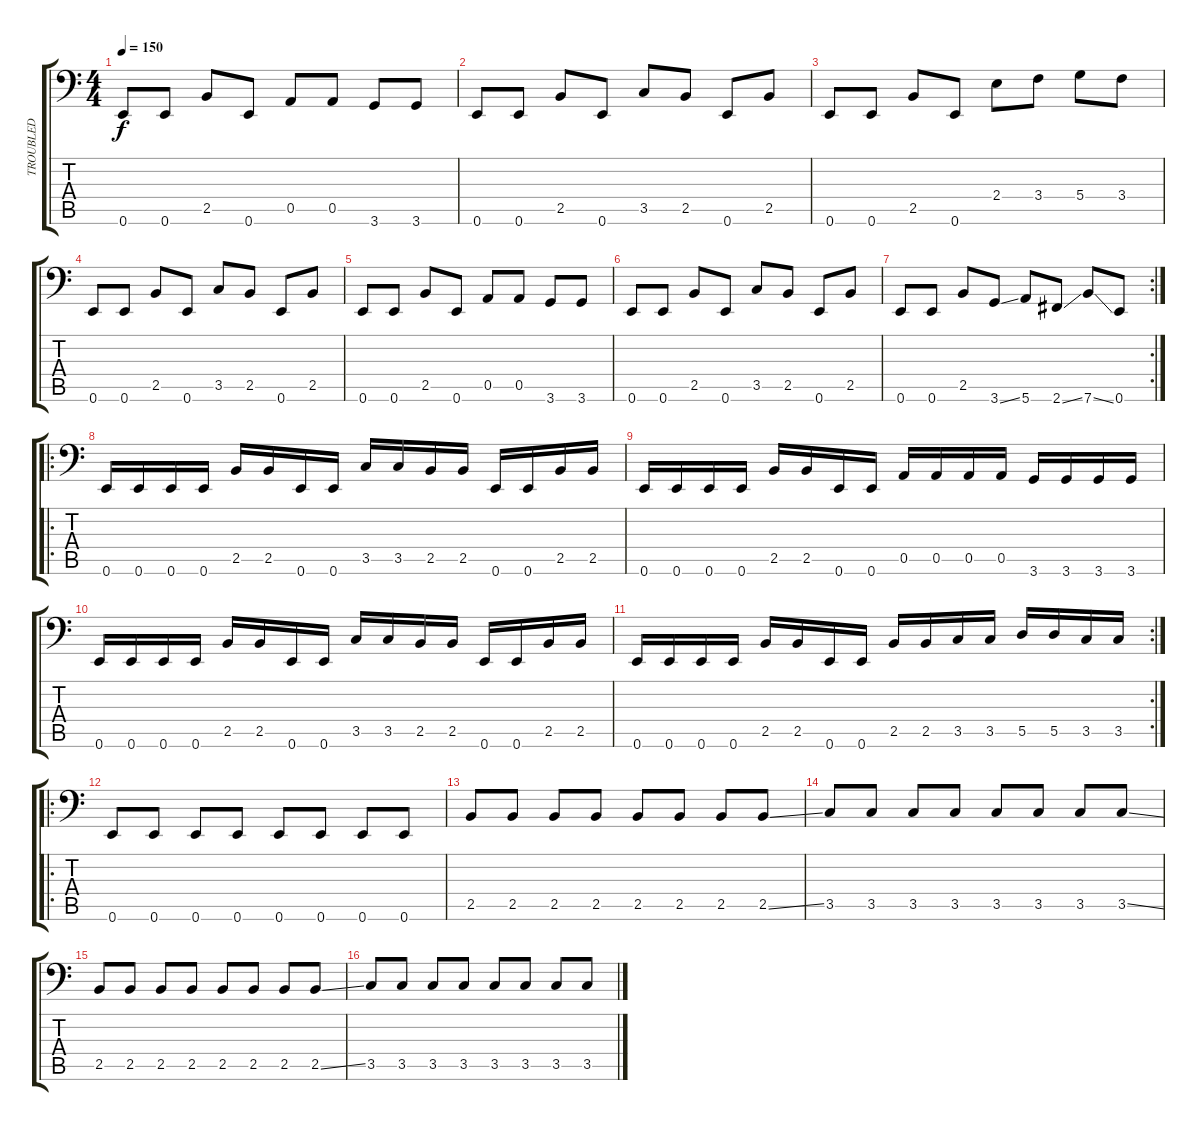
\track ("TROUBLED" "TROUBLED") {instrument electricbassfinger}
\staff {score tabs}
\tuning (E3 B2 G2 D2 A1 E1) {hide}
\ts (4 4)
\tempo 150
\clef f4
\ks c
0.6.8{dy f} 0.6.8 2.5.8 0.6.8 0.5.8 0.5.8 3.6.8 3.6.8 |
0.6.8 0.6.8 2.5.8 0.6.8 3.5.8 2.5.8 0.6.8 2.5.8 |
0.6.8 0.6.8 2.5.8 0.6.8 2.4.8 3.4.8 5.4.8 3.4.8 |
0.6.8 0.6.8 2.5.8 0.6.8 3.5.8 2.5.8 0.6.8 2.5.8 |
0.6.8 0.6.8 2.5.8 0.6.8 0.5.8 0.5.8 3.6.8 3.6.8 |
0.6.8 0.6.8 2.5.8 0.6.8 3.5.8 2.5.8 0.6.8 2.5.8 |
\rc 2
0.6.8 0.6.8 2.5.8 3.6{ss}.8 5.6.8 2.6{ss}.8 7.6{ss}.8 0.6.8 |
\ro
0.6.16{instrument electricbassfinger} 0.6.16 0.6.16 0.6.16 2.5.16 2.5.16 0.6.16 0.6.16 3.5.16 3.5.16 2.5.16 2.5.16 0.6.16 0.6.16 2.5.16 2.5.16 |
0.6.16 0.6.16 0.6.16 0.6.16 2.5.16 2.5.16 0.6.16 0.6.16 0.5.16 0.5.16 0.5.16 0.5.16 3.6.16 3.6.16 3.6.16 3.6.16 |
0.6.16 0.6.16 0.6.16 0.6.16 2.5.16 2.5.16 0.6.16 0.6.16 3.5.16 3.5.16 2.5.16 2.5.16 0.6.16 0.6.16 2.5.16 2.5.16 |
\rc 2
0.6.16 0.6.16 0.6.16 0.6.16 2.5.16 2.5.16 0.6.16 0.6.16 2.5.16 2.5.16 3.5.16 3.5.16 5.5.16 5.5.16 3.5.16 3.5.16 |
\ro
0.6.8{instrument electricbassfinger} 0.6.8 0.6.8 0.6.8 0.6.8 0.6.8 0.6.8 0.6.8 |
2.5.8 2.5.8 2.5.8 2.5.8 2.5.8 2.5.8 2.5.8 2.5{ss}.8 |
3.5.8 3.5.8 3.5.8 3.5.8 3.5.8 3.5.8 3.5.8 3.5{ss}.8 |
2.5.8 2.5.8 2.5.8 2.5.8 2.5.8 2.5.8 2.5.8 2.5{ss}.8 |
3.5.8 3.5.8 3.5.8 3.5.8 3.5.8 3.5.8 3.5.8 3.5.8
